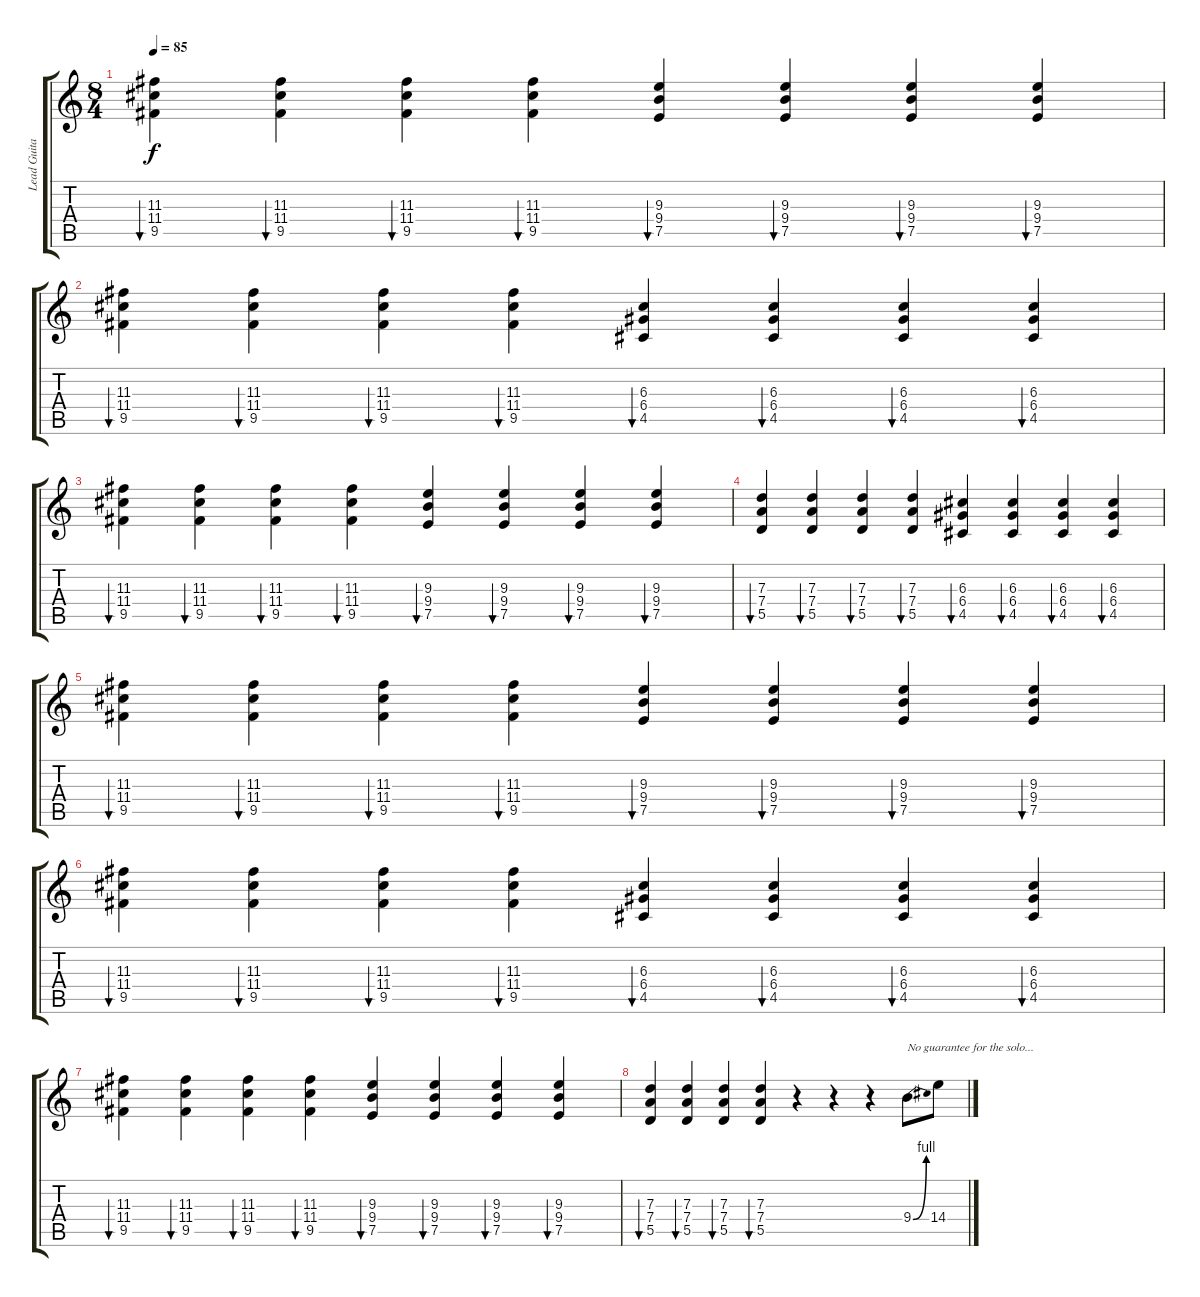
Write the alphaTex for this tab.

\track ("Lead Guitar" "Lead Guita") {instrument distortionguitar}
\staff {score tabs}
\tuning (E4 B3 G3 D3 A2 E2) {hide}
\ts (8 4)
\tempo 85
\clef g2
\ks c
(11.3 11.4 9.5).4{bu 240 dy f volume 11 instrument electricguitarclean} (11.3 11.4 9.5).4{bu 240} (11.3 11.4 9.5).4{bu 240} (11.3 11.4 9.5).4{bu 240} (9.3 9.4 7.5).4{bu 240} (9.3 9.4 7.5).4{bu 240} (9.3 9.4 7.5).4{bu 240} (9.3 9.4 7.5).4{bu 240} |
(11.3 11.4 9.5).4{bu 240} (11.3 11.4 9.5).4{bu 240} (11.3 11.4 9.5).4{bu 240} (11.3 11.4 9.5).4{bu 240} (6.3 6.4 4.5).4{bu 240} (6.3 6.4 4.5).4{bu 240} (6.3 6.4 4.5).4{bu 240} (6.3 6.4 4.5).4{bu 240} |
(11.3 11.4 9.5).4{bu 240} (11.3 11.4 9.5).4{bu 240} (11.3 11.4 9.5).4{bu 240} (11.3 11.4 9.5).4{bu 240} (9.3 9.4 7.5).4{bu 240} (9.3 9.4 7.5).4{bu 240} (9.3 9.4 7.5).4{bu 240} (9.3 9.4 7.5).4{bu 240} |
(7.3 7.4 5.5).4{bu 240} (7.3 7.4 5.5).4{bu 240} (7.3 7.4 5.5).4{bu 240} (7.3 7.4 5.5).4{bu 240} (6.3 6.4 4.5).4{bu 240} (6.3 6.4 4.5).4{bu 240} (6.3 6.4 4.5).4{bu 240} (6.3 6.4 4.5).4{bu 240} |
(11.3 11.4 9.5).4{bu 240} (11.3 11.4 9.5).4{bu 240} (11.3 11.4 9.5).4{bu 240} (11.3 11.4 9.5).4{bu 240} (9.3 9.4 7.5).4{bu 240} (9.3 9.4 7.5).4{bu 240} (9.3 9.4 7.5).4{bu 240} (9.3 9.4 7.5).4{bu 240} |
(11.3 11.4 9.5).4{bu 240} (11.3 11.4 9.5).4{bu 240} (11.3 11.4 9.5).4{bu 240} (11.3 11.4 9.5).4{bu 240} (6.3 6.4 4.5).4{bu 240} (6.3 6.4 4.5).4{bu 240} (6.3 6.4 4.5).4{bu 240} (6.3 6.4 4.5).4{bu 240} |
(11.3 11.4 9.5).4{bu 240} (11.3 11.4 9.5).4{bu 240} (11.3 11.4 9.5).4{bu 240} (11.3 11.4 9.5).4{bu 240} (9.3 9.4 7.5).4{bu 240} (9.3 9.4 7.5).4{bu 240} (9.3 9.4 7.5).4{bu 240} (9.3 9.4 7.5).4{bu 240} |
(7.3 7.4 5.5).4{bu 240} (7.3 7.4 5.5).4{bu 240} (7.3 7.4 5.5).4{bu 240} (7.3 7.4 5.5).4{bu 240} r.4{volume 16 instrument distortionguitar} r.4 r.4 9.4{be (bend 0 0 60 4)}.8{txt "No guarantee for the solo..."} 14.4.8
